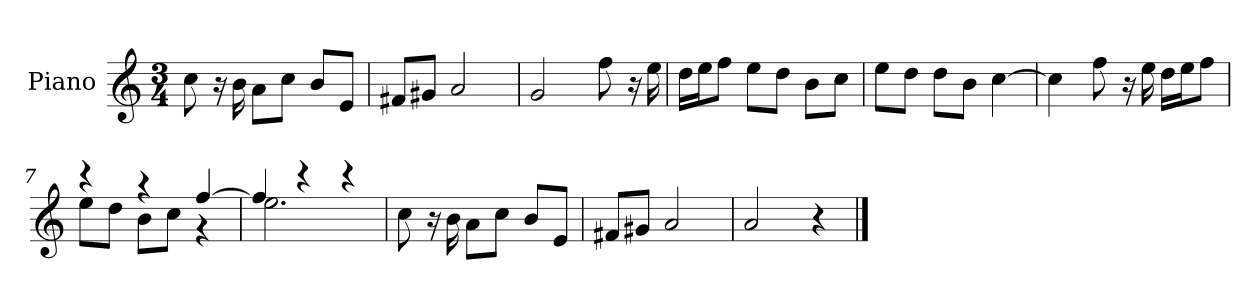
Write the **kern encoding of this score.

**kern
*part1
*staff1
*I"Piano
*I'P-no
*clefG2
*k[]
*M3/4
*MM92
=1
8cc\
16r
16b\
8a\L
8cc\J
8b/L
8e/J
=2
8f#X/L
8g#X/J
2a/
=3
2g/
8ff\
16r
16ee\
=4
16dd\LL
16ee\J
8ff\J
8ee\L
8dd\J
8b\L
8cc\J
=5
8ee\L
8dd\J
8dd\L
8b\J
[4cc\
=6
4cc\]
8ff\
16r
16ee\
16dd\LL
16ee\J
8ff\J
=7
*^
4r	8ee\L
.	8dd\J
4r	8b\L
.	8cc\J
[4ff/	4r
!!LO:LB:g=z	!!
=8	=8
4ff/]	2.ee\
4r	.
4r	.
*v	*v
=9
8cc\
16r
16b\
8a\L
8cc\J
8b/L
8e/J
=10
8f#X/L
8g#X/J
2a/
=11
2a/
4r
==
*-
